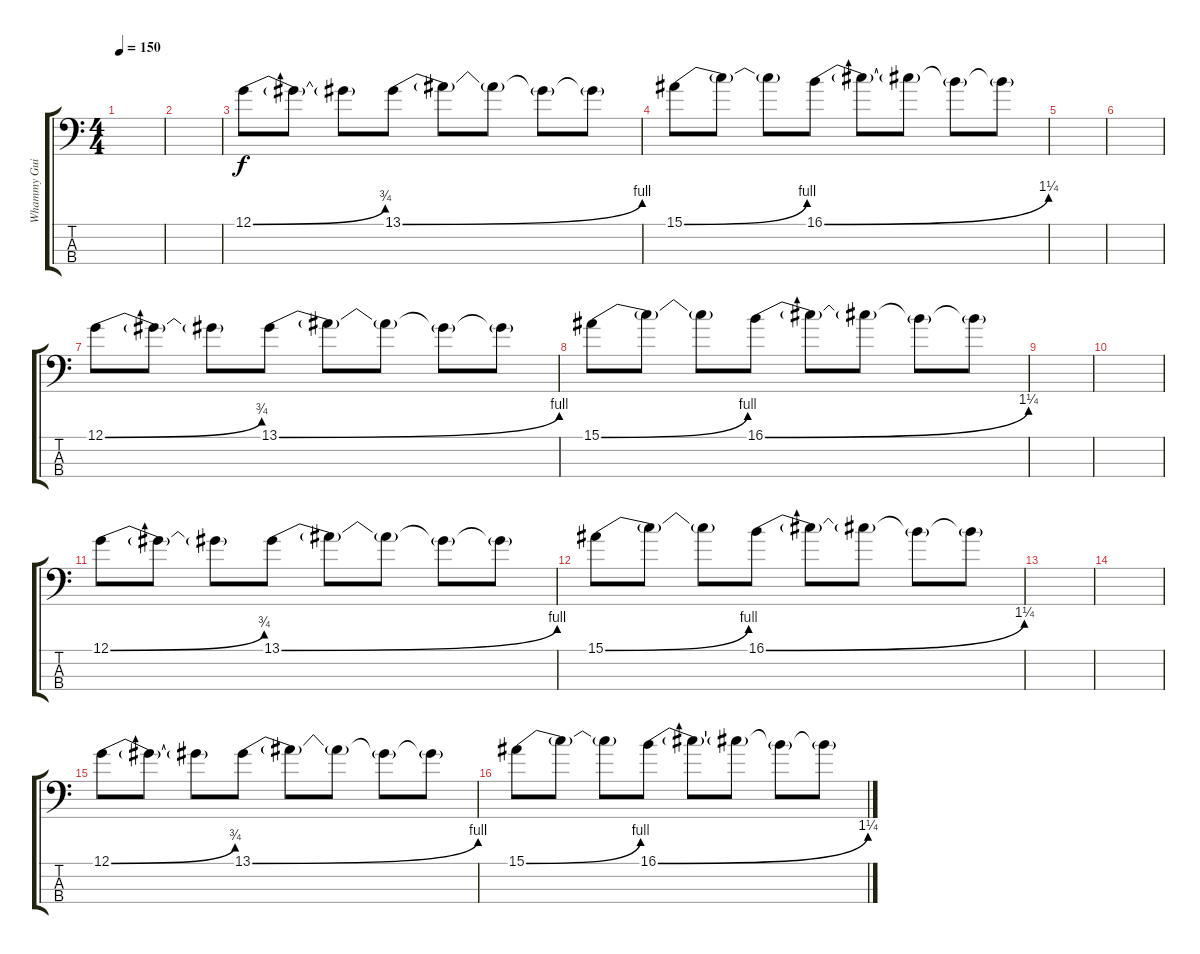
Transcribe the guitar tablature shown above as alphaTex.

\track ("Whammy Guitar" "Whammy Gui") {instrument guitarharmonics}
\staff {score tabs}
\tuning (G2 D2 A1 D1) {hide}
\ts (4 4)
\tempo 150
\clef f4
\ks c
|
|
12.1{be (bend 0 0 60 3)}.8 12.1{t}.8 12.1{t}.8 13.1{be (bend 0 0 60 4)}.8 13.1{t}.8 13.1{t}.8 13.1{t}.8 13.1{t}.8 |
15.1{be (bend 0 0 60 4)}.8 15.1{t}.8 15.1{t}.8 16.1{be (bend 0 0 60 5)}.8 16.1{t}.8 16.1{t}.8 16.1{t}.8 16.1{t}.8 |
|
|
12.1{be (bend 0 0 60 3)}.8 12.1{t}.8 12.1{t}.8 13.1{be (bend 0 0 60 4)}.8 13.1{t}.8 13.1{t}.8 13.1{t}.8 13.1{t}.8 |
15.1{be (bend 0 0 60 4)}.8 15.1{t}.8 15.1{t}.8 16.1{be (bend 0 0 60 5)}.8 16.1{t}.8 16.1{t}.8 16.1{t}.8 16.1{t}.8 |
|
|
12.1{be (bend 0 0 60 3)}.8 12.1{t}.8 12.1{t}.8 13.1{be (bend 0 0 60 4)}.8 13.1{t}.8 13.1{t}.8 13.1{t}.8 13.1{t}.8 |
15.1{be (bend 0 0 60 4)}.8 15.1{t}.8 15.1{t}.8 16.1{be (bend 0 0 60 5)}.8 16.1{t}.8 16.1{t}.8 16.1{t}.8 16.1{t}.8 |
|
|
12.1{be (bend 0 0 60 3)}.8 12.1{t}.8 12.1{t}.8 13.1{be (bend 0 0 60 4)}.8 13.1{t}.8 13.1{t}.8 13.1{t}.8 13.1{t}.8 |
15.1{be (bend 0 0 60 4)}.8 15.1{t}.8 15.1{t}.8 16.1{be (bend 0 0 60 5)}.8 16.1{t}.8 16.1{t}.8 16.1{t}.8 16.1{t}.8
